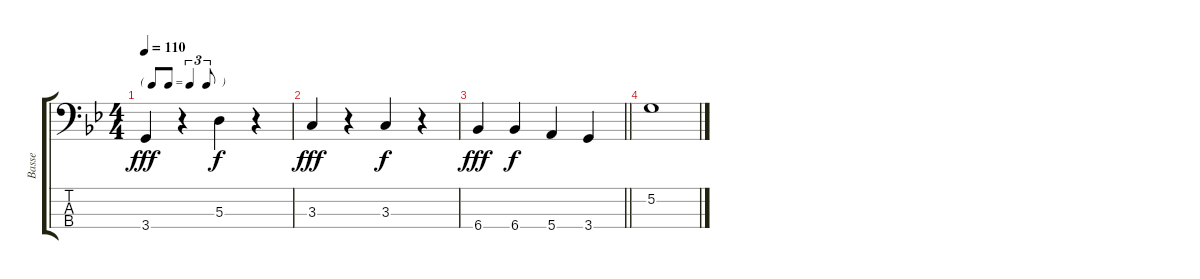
\track ("Basse" "Basse") {instrument electricbassfinger}
\staff {score tabs}
\tuning (G2 D2 A1 E1) {hide}
\ts (4 4)
\tf triplet8th
\tempo 110
\clef f4
\ks bb
3.4.4{dy fff} r.4 5.3.4{dy f} r.4 |
3.3.4{dy fff} r.4 3.3.4{dy f} r.4 |
\barLineRight lightlight
6.4.4{dy fff} 6.4.4{dy f} 5.4.4 3.4.4 |
5.2.1
